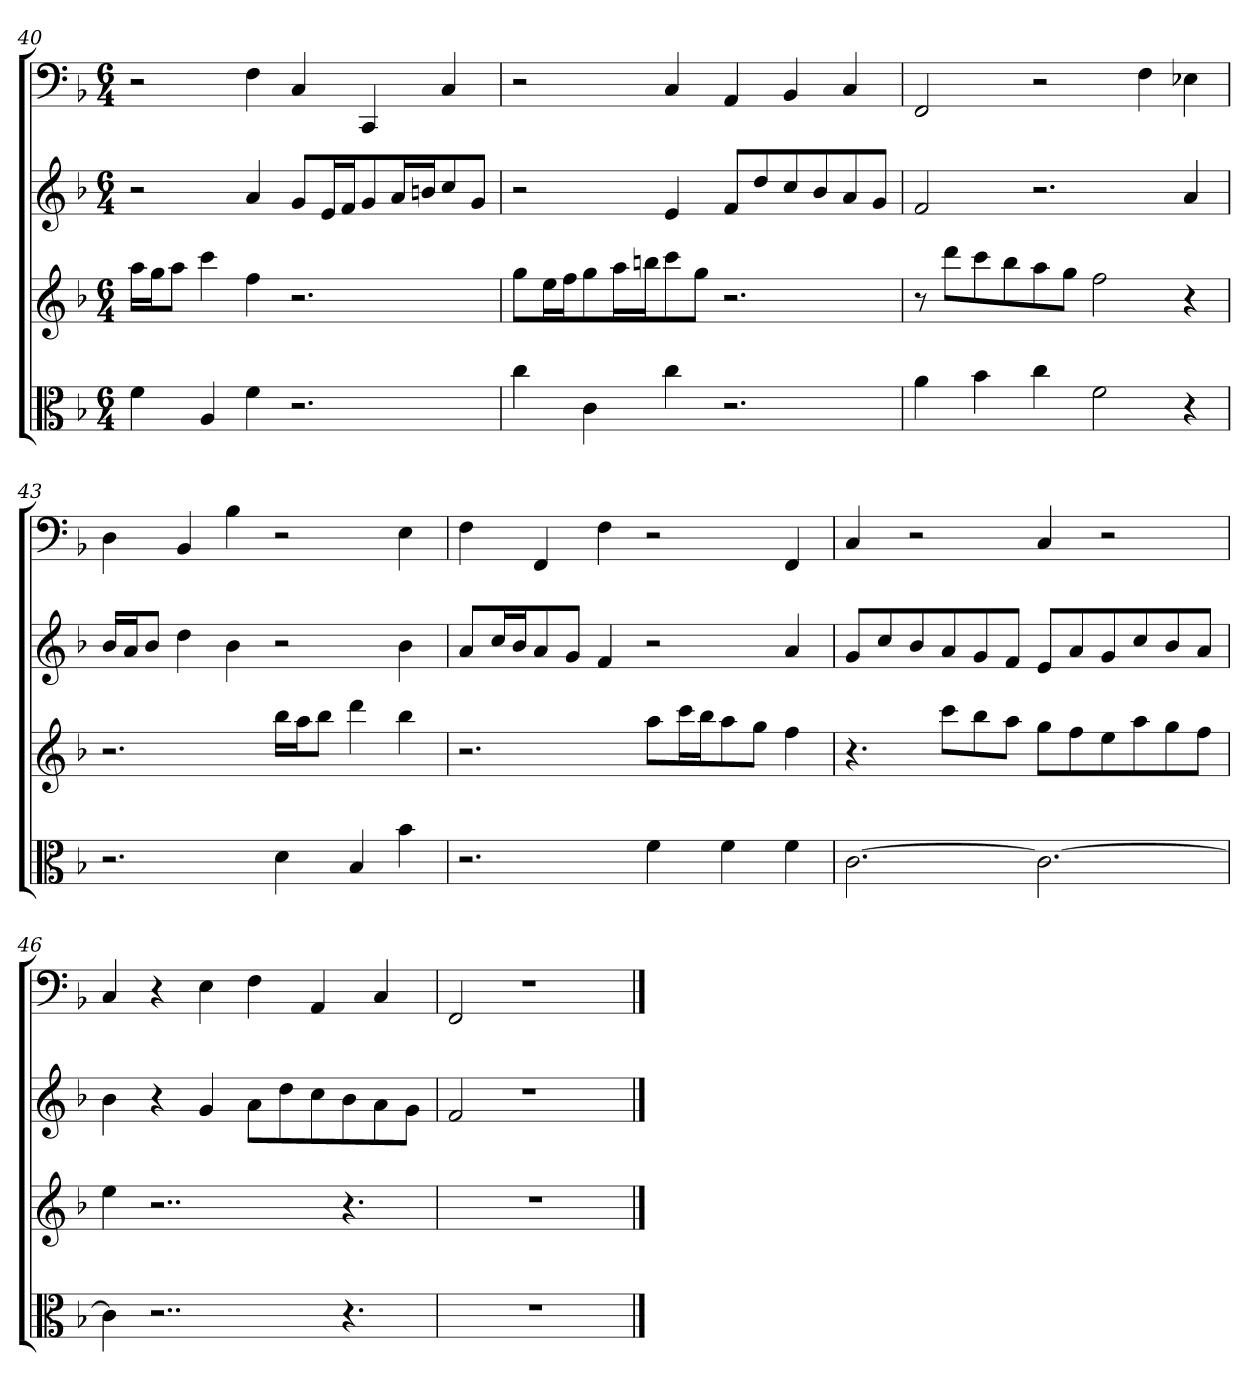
**kern	**kern	**kern	**kern
*part4	*part3	*part2	*part1
*staff4	*staff3	*staff2	*staff1
*clefC3	*	*	*clefF4
*k[b-]	*k[b-]	*k[b-]	*k[b-]
*d:	*d:	*d:	*d:
*M6/4	*M6/4	*M6/4	*M6/4
=40	=40	=40	=40
4f	16aaLL	2r	2r
.	16ggJ	.	.
.	8aaJ	.	.
4A	4ccc	.	.
4f	4ff	4a	4F
2.r	2.r	8gL	4C
.	.	16eL	.
.	.	16fJ	.
.	.	8g	4CC
.	.	16aL	.
.	.	16bnJ	.
.	.	8cc	4C
.	.	8gJ	.
=41	=41	=41	=41
4cc	8ggL	2r	2r
.	16eeL	.	.
.	16ffJ	.	.
4c	8gg	.	.
.	16aaL	.	.
.	16bbnJ	.	.
4cc	8ccc	4e	4C
.	8ggJ	.	.
2.r	2.r	8fL	4AA
.	.	8dd	.
.	.	8cc	4BB-
.	.	8b-	.
.	.	8a	4C
.	.	8gJ	.
=42	=42	=42	=42
4a	8r	2f	2FF
.	8dddL	.	.
4b-	8ccc	.	.
.	8bb-	.	.
4cc	8aa	2.r	2r
.	8ggJ	.	.
2f	2ff	.	.
.	.	.	4F
4r	4r	4a	4E-X
=43	=43	=43	=43
2.r	2.r	16b-LL	4D
.	.	16aJ	.
.	.	8b-J	.
.	.	4dd	4BB-
.	.	4b-	4B-
4d	16bb-LL	2r	2r
.	16aaJ	.	.
.	8bb-J	.	.
4B-	4ddd	.	.
4b-	4bb-	4b-	4E
=44	=44	=44	=44
2.r	2.r	8aL	4F
.	.	16ccL	.
.	.	16b-J	.
.	.	8a	4FF
.	.	8gJ	.
.	.	4f	4F
4f	8aaL	2r	2r
.	16cccL	.	.
.	16bb-J	.	.
4f	8aa	.	.
.	8ggJ	.	.
4f	4ff	4a	4FF
=45	=45	=45	=45
[2.c	4.r	8gL	4C
.	.	8cc	.
.	.	8b-	2r
.	8cccL	8a	.
.	8bb-	8g	.
.	8aaJ	8fJ	.
2.c_	8ggL	8eL	4C
.	8ff	8a	.
.	8ee	8g	2r
.	8aa	8cc	.
.	8gg	8b-	.
.	8ffJ	8aJ	.
=46	=46	=46	=46
4c]	4ee	4b-	4C
2..r	2..r	4r	4r
.	.	4g	4E
.	.	8aL	4F
.	.	8dd	.
.	.	8cc	4AA
4.r	4.r	8b-	.
.	.	8a	4C
.	.	8gJ	.
=47	=47	=47	=47
1.r	1.r	2f	2FF
.	.	1r	1r
==	==	==	==
*-	*-	*-	*-
